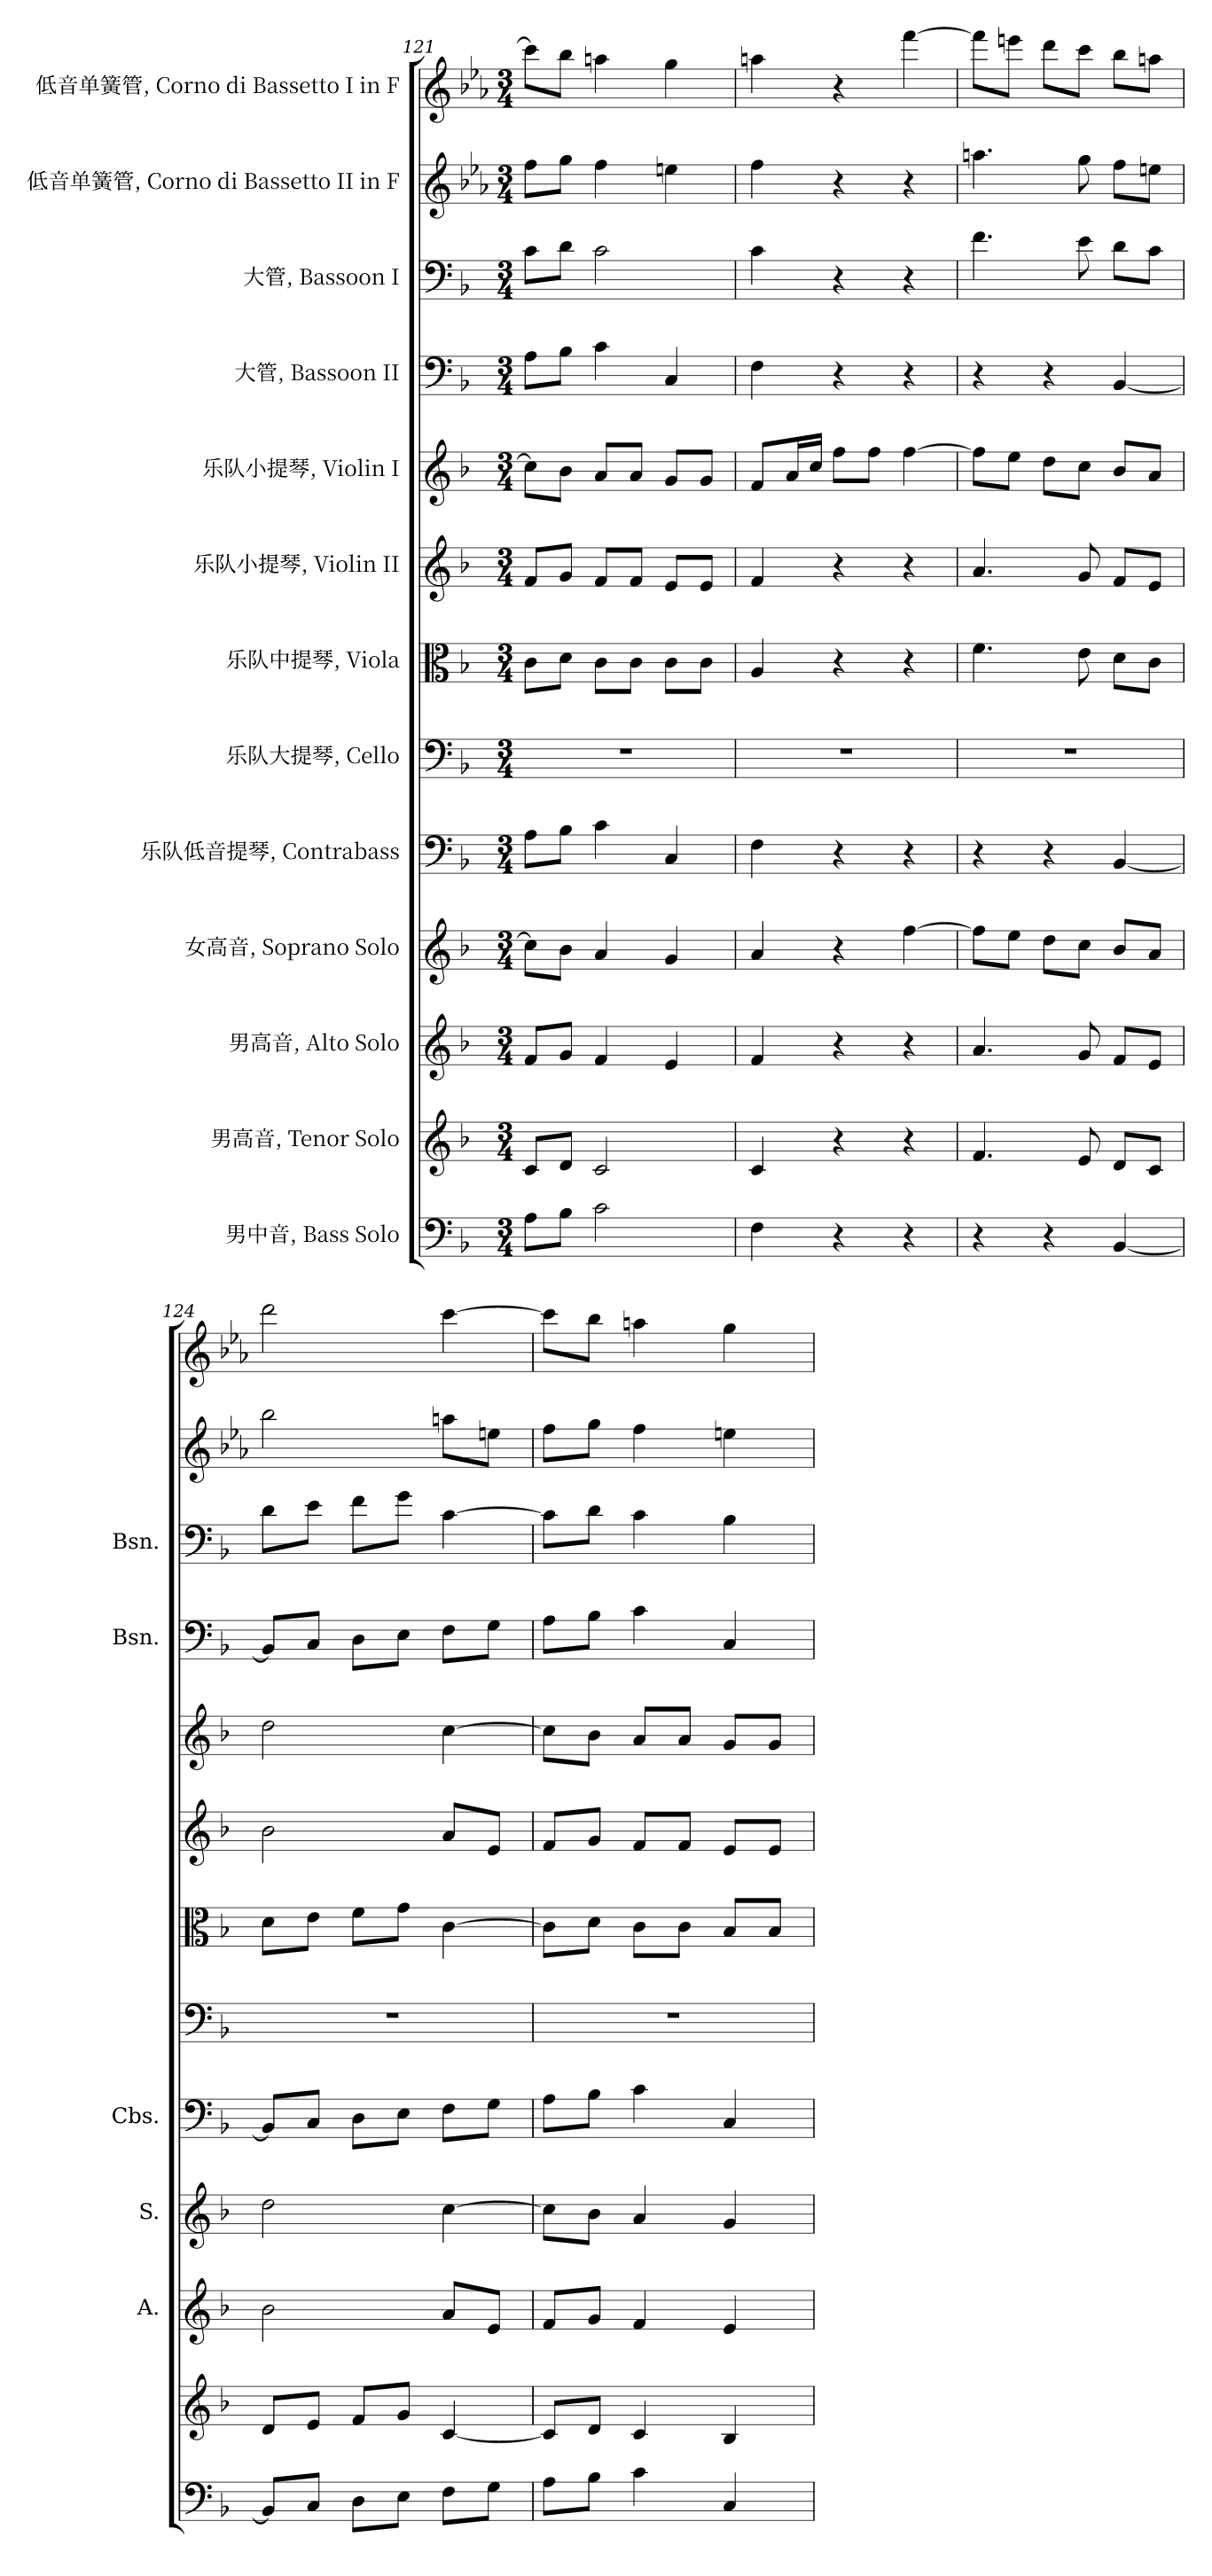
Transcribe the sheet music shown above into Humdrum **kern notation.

**kern	**kern	**kern	**kern	**kern	**kern	**kern	**kern	**kern	**kern	**kern	**kern	**kern
*part13	*part12	*part11	*part10	*part9	*part8	*part7	*part6	*part5	*part4	*part3	*part2	*part1
*staff13	*staff12	*staff11	*staff10	*staff9	*staff8	*staff7	*staff6	*staff5	*staff4	*staff3	*staff2	*staff1
*I"男中音, Bass Solo	*I"男高音, Tenor Solo	*I"男高音, Alto Solo	*I"女高音, Soprano Solo	*I"乐队低音提琴, Contrabass	*I"乐队大提琴, Cello	*I"乐队中提琴, Viola	*I"乐队小提琴, Violin II	*I"乐队小提琴, Violin I	*I"大管, Bassoon II	*I"大管, Bassoon I	*I"低音单簧管, Corno di Bassetto II in F	*I"低音单簧管, Corno di Bassetto I  in F
*	*	*I'A.	*I'S.	*I'Cbs.	*	*	*	*	*I'Bsn.	*I'Bsn.	*	*
*clefF4	*clefG2	*clefG2	*clefG2	*clefF4	*clefF4	*clefC3	*clefG2	*clefG2	*clefF4	*clefF4	*clefG2	*clefG2
*	*	*	*	*ITrd7c12	*	*	*	*	*	*	*ITrd8c14	*ITrd8c14
*k[b-]	*k[b-]	*k[b-]	*k[b-]	*k[b-]	*k[b-]	*k[b-]	*k[b-]	*k[b-]	*k[b-]	*k[b-]	*k[b-e-a-]	*k[b-e-a-]
*M3/4	*M3/4	*M3/4	*M3/4	*M3/4	*M3/4	*M3/4	*M3/4	*M3/4	*M3/4	*M3/4	*M3/4	*M3/4
=121	=121	=121	=121	=121	=121	=121	=121	=121	=121	=121	=121	=121
8A\L	8c/L	8f/L	8cc\L]	8AA\L	2.r	8c\L	8f/L	8cc\L]	8A\L	8c\L	8f\L	8cc\L]
8B-\J	8d/J	8g/J	8b-\J	8BB-\J	.	8d\J	8g/J	8b-\J	8B-\J	8d\J	8g\J	8b-\J
2c\	2c/	4f/	4a/	4C\	.	8c\L	8f/L	8a/L	4c\	2c\	4f\	4an\
.	.	.	.	.	.	8c\J	8f/J	8a/J	.	.	.	.
.	.	4e/	4g/	4CC/	.	8c\L	8e/L	8g/L	4C/	.	4en\	4g\
.	.	.	.	.	.	8c\J	8e/J	8g/J	.	.	.	.
=122	=122	=122	=122	=122	=122	=122	=122	=122	=122	=122	=122	=122
4F\	4c/	4f/	4a/	4FF\	2.r	4A/	4f/	8f/L	4F\	4c\	4f\	4an\
.	.	.	.	.	.	.	.	16a/L	.	.	.	.
.	.	.	.	.	.	.	.	16cc/JJ	.	.	.	.
4r	4r	4r	4r	4r	.	4r	4r	8ff\L	4r	4r	4r	4r
.	.	.	.	.	.	.	.	8ff\J	.	.	.	.
4r	4r	4r	[4ff\	4r	.	4r	4r	[4ff\	4r	4r	4r	[4ff\
!!LO:PB:g=z
=123	=123	=123	=123	=123	=123	=123	=123	=123	=123	=123	=123	=123
4r	4.f/	4.a/	8ff\L]	4r	2.r	4.f\	4.a/	8ff\L]	4r	4.f\	4.an\	8ff\L]
.	.	.	8ee\J	.	.	.	.	8ee\J	.	.	.	8een\J
4r	.	.	8dd\L	4r	.	.	.	8dd\L	4r	.	.	8dd\L
.	8e/	8g/	8cc\J	.	.	8e\	8g/	8cc\J	.	8e\	8g\	8cc\J
[4BB-/	8d/L	8f/L	8b-/L	[4BBB-/	.	8d\L	8f/L	8b-/L	[4BB-/	8d\L	8f\L	8b-\L
.	8c/J	8e/J	8a/J	.	.	8c\J	8e/J	8a/J	.	8c\J	8en\J	8an\J
=124	=124	=124	=124	=124	=124	=124	=124	=124	=124	=124	=124	=124
8BB-/L]	8d/L	2b-\	2dd\	8BBB-/L]	2.r	8d\L	2b-\	2dd\	8BB-/L]	8d\L	2b-\	2dd\
8C/J	8e/J	.	.	8CC/J	.	8e\J	.	.	8C/J	8e\J	.	.
8D\L	8f/L	.	.	8DD\L	.	8f\L	.	.	8D\L	8f\L	.	.
8E\J	8g/J	.	.	8EE\J	.	8g\J	.	.	8E\J	8g\J	.	.
8F\L	[4c/	8a/L	[4cc\	8FF\L	.	[4c\	8a/L	[4cc\	8F\L	[4c\	8an\L	[4cc\
8G\J	.	8e/J	.	8GG\J	.	.	8e/J	.	8G\J	.	8en\J	.
=125	=125	=125	=125	=125	=125	=125	=125	=125	=125	=125	=125	=125
8A\L	8c/L]	8f/L	8cc\L]	8AA\L	2.r	8c\L]	8f/L	8cc\L]	8A\L	8c\L]	8f\L	8cc\L]
8B-\J	8d/J	8g/J	8b-\J	8BB-\J	.	8d\J	8g/J	8b-\J	8B-\J	8d\J	8g\J	8b-\J
4c\	4c/	4f/	4a/	4C\	.	8c\L	8f/L	8a/L	4c\	4c\	4f\	4an\
.	.	.	.	.	.	8c\J	8f/J	8a/J	.	.	.	.
4C/	4B-/	4e/	4g/	4CC/	.	8B-/L	8e/L	8g/L	4C/	4B-\	4en\	4g\
.	.	.	.	.	.	8B-/J	8e/J	8g/J	.	.	.	.
=	=	=	=	=	=	=	=	=	=	=	=	=
*-	*-	*-	*-	*-	*-	*-	*-	*-	*-	*-	*-	*-
